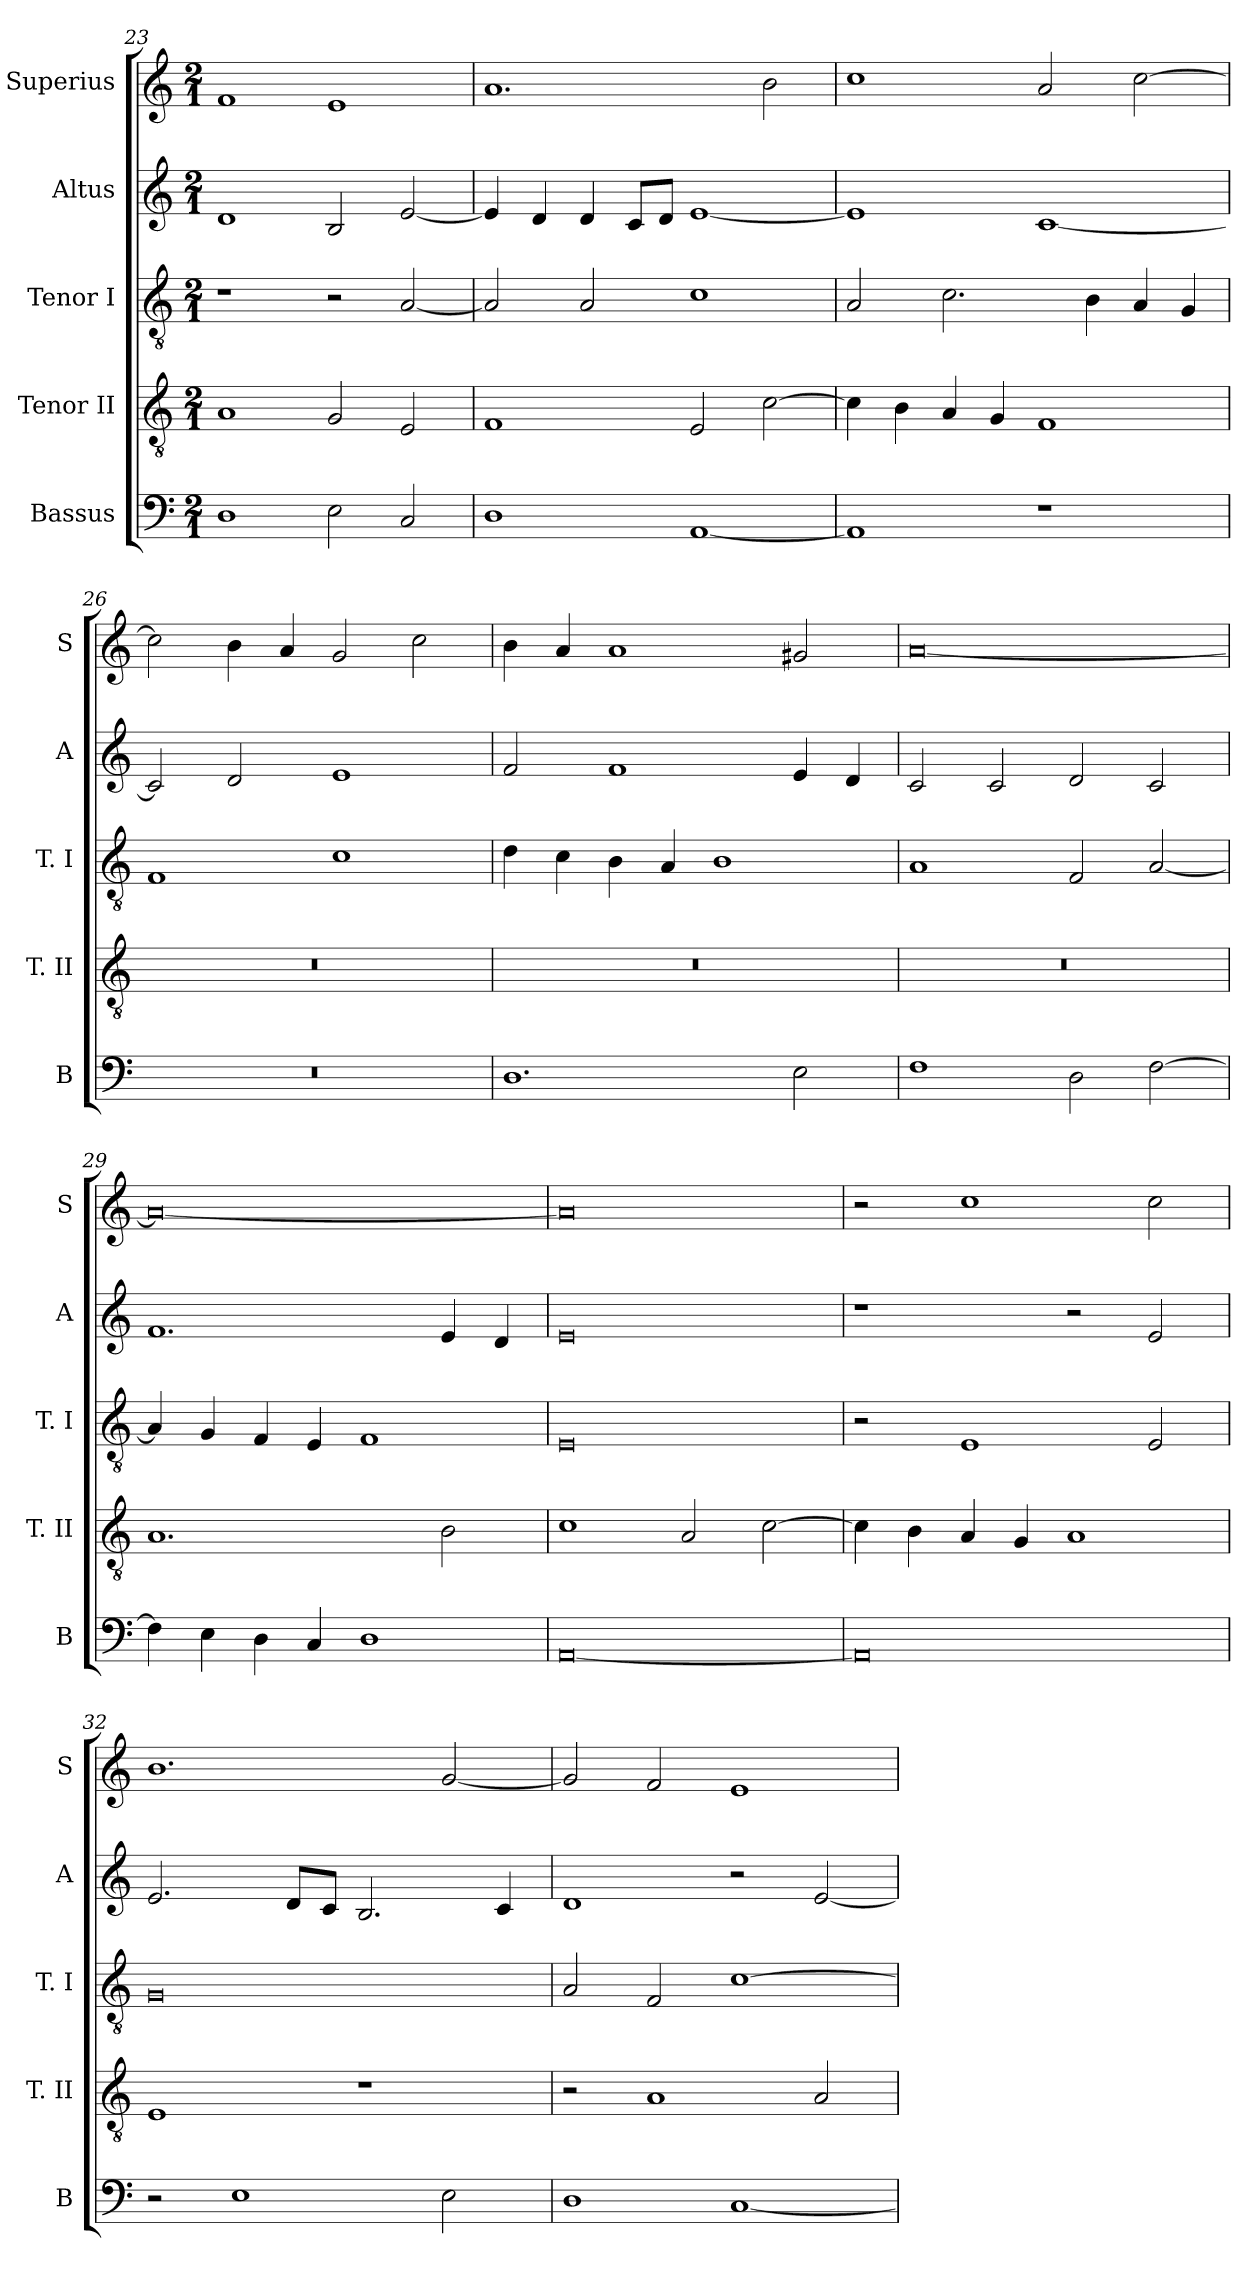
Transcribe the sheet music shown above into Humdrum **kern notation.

**kern	**kern	**kern	**kern	**kern
*part5	*part4	*part3	*part2	*part1
*staff5	*staff4	*staff3	*staff2	*staff1
*I"Bassus	*I"Tenor II	*I"Tenor I	*I"Altus	*I"Superius
*I'B	*I'T. II	*I'T. I	*I'A	*I'S
*clefF4	*clefGv2	*clefGv2	*clefG2	*clefG2
*k[]	*k[]	*k[]	*k[]	*k[]
*C:	*C:	*C:	*C:	*C:
*M2/1	*M2/1	*M2/1	*M2/1	*M2/1
=23	=23	=23	=23	=23
1D	1A	1r	1d	1f
2E	2G	2r	2B	1e
2C	2E	[2A	[2e	.
=24	=24	=24	=24	=24
1D	1F	2A]	4e]	1.a
.	.	.	4d	.
.	.	2A	4d	.
.	.	.	8cL	.
.	.	.	8dJ	.
[1AA	2E	1c	[1e	.
.	[2c	.	.	2b
=25	=25	=25	=25	=25
1AA]	4c]	2A	1e]	1cc
.	4B	.	.	.
.	4A	2.c	.	.
.	4G	.	.	.
1r	1F	.	[1c	2a
.	.	4B	.	.
.	.	4A	.	[2cc
.	.	4G	.	.
=26	=26	=26	=26	=26
0r	0r	1F	2c]	2cc]
.	.	.	2d	4b
.	.	.	.	4a
.	.	1c	1e	2g
.	.	.	.	2cc
=27	=27	=27	=27	=27
1.D	0r	4d	2f	4b
.	.	4c	.	4a
.	.	4B	1f	1a
.	.	4A	.	.
.	.	1B	.	.
2E	.	.	4e	2g#X
.	.	.	4d	.
=28	=28	=28	=28	=28
1F	0r	1A	2c	[0a
.	.	.	2c	.
2D	.	2F	2d	.
[2F	.	[2A	2c	.
=29	=29	=29	=29	=29
4F]	1.A	4A]	1.f	0a_
4E	.	4G	.	.
4D	.	4F	.	.
4C	.	4E	.	.
1D	.	1F	.	.
.	2B	.	4e	.
.	.	.	4d	.
=30	=30	=30	=30	=30
[0AA	1c	0E	0e	0a]
.	2A	.	.	.
.	[2c	.	.	.
=31	=31	=31	=31	=31
0AA]	4c]	2r	1r	2r
.	4B	.	.	.
.	4A	1E	.	1cc
.	4G	.	.	.
.	1A	.	2r	.
.	.	2E	2e	2cc
=32	=32	=32	=32	=32
2r	1E	0G	2.e	1.b
1E	.	.	.	.
.	.	.	8dL	.
.	.	.	8cJ	.
.	1r	.	2.B	.
2E	.	.	.	[2g
.	.	.	4c	.
=33	=33	=33	=33	=33
1D	2r	2A	1d	2g]
.	1A	2F	.	2f
[1C	.	[1c	2r	1e
.	2A	.	[2e	.
=	=	=	=	=
*-	*-	*-	*-	*-
